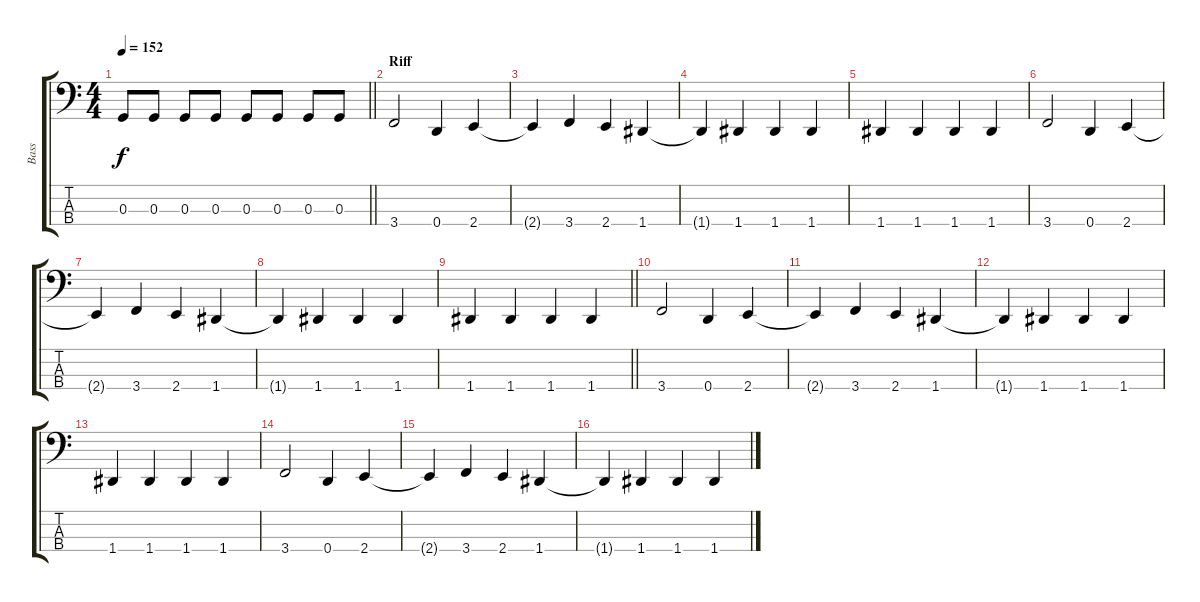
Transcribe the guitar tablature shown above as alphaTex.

\track ("Bass" "Bass") {instrument electricbasspick}
\staff {score tabs}
\tuning (F2 C2 G1 D1) {hide}
\ts (4 4)
\tempo 152
\clef f4
\barLineRight lightlight
\ks c
0.3.8{dy f} 0.3.8 0.3.8 0.3.8 0.3.8 0.3.8 0.3.8 0.3.8 |
\section ("" "Riff")
3.4.2 0.4.4 2.4.4 |
2.4{t}.4 3.4.4 2.4.4 1.4.4 |
1.4{t}.4 1.4.4 1.4.4 1.4.4 |
1.4.4 1.4.4 1.4.4 1.4.4 |
3.4.2 0.4.4 2.4.4 |
2.4{t}.4 3.4.4 2.4.4 1.4.4 |
1.4{t}.4 1.4.4 1.4.4 1.4.4 |
\barLineRight lightlight
1.4.4 1.4.4 1.4.4 1.4.4 |
\section ("" "")
3.4.2 0.4.4 2.4.4 |
2.4{t}.4 3.4.4 2.4.4 1.4.4 |
1.4{t}.4 1.4.4 1.4.4 1.4.4 |
1.4.4 1.4.4 1.4.4 1.4.4 |
3.4.2 0.4.4 2.4.4 |
2.4{t}.4 3.4.4 2.4.4 1.4.4 |
1.4{t}.4 1.4.4 1.4.4 1.4.4
